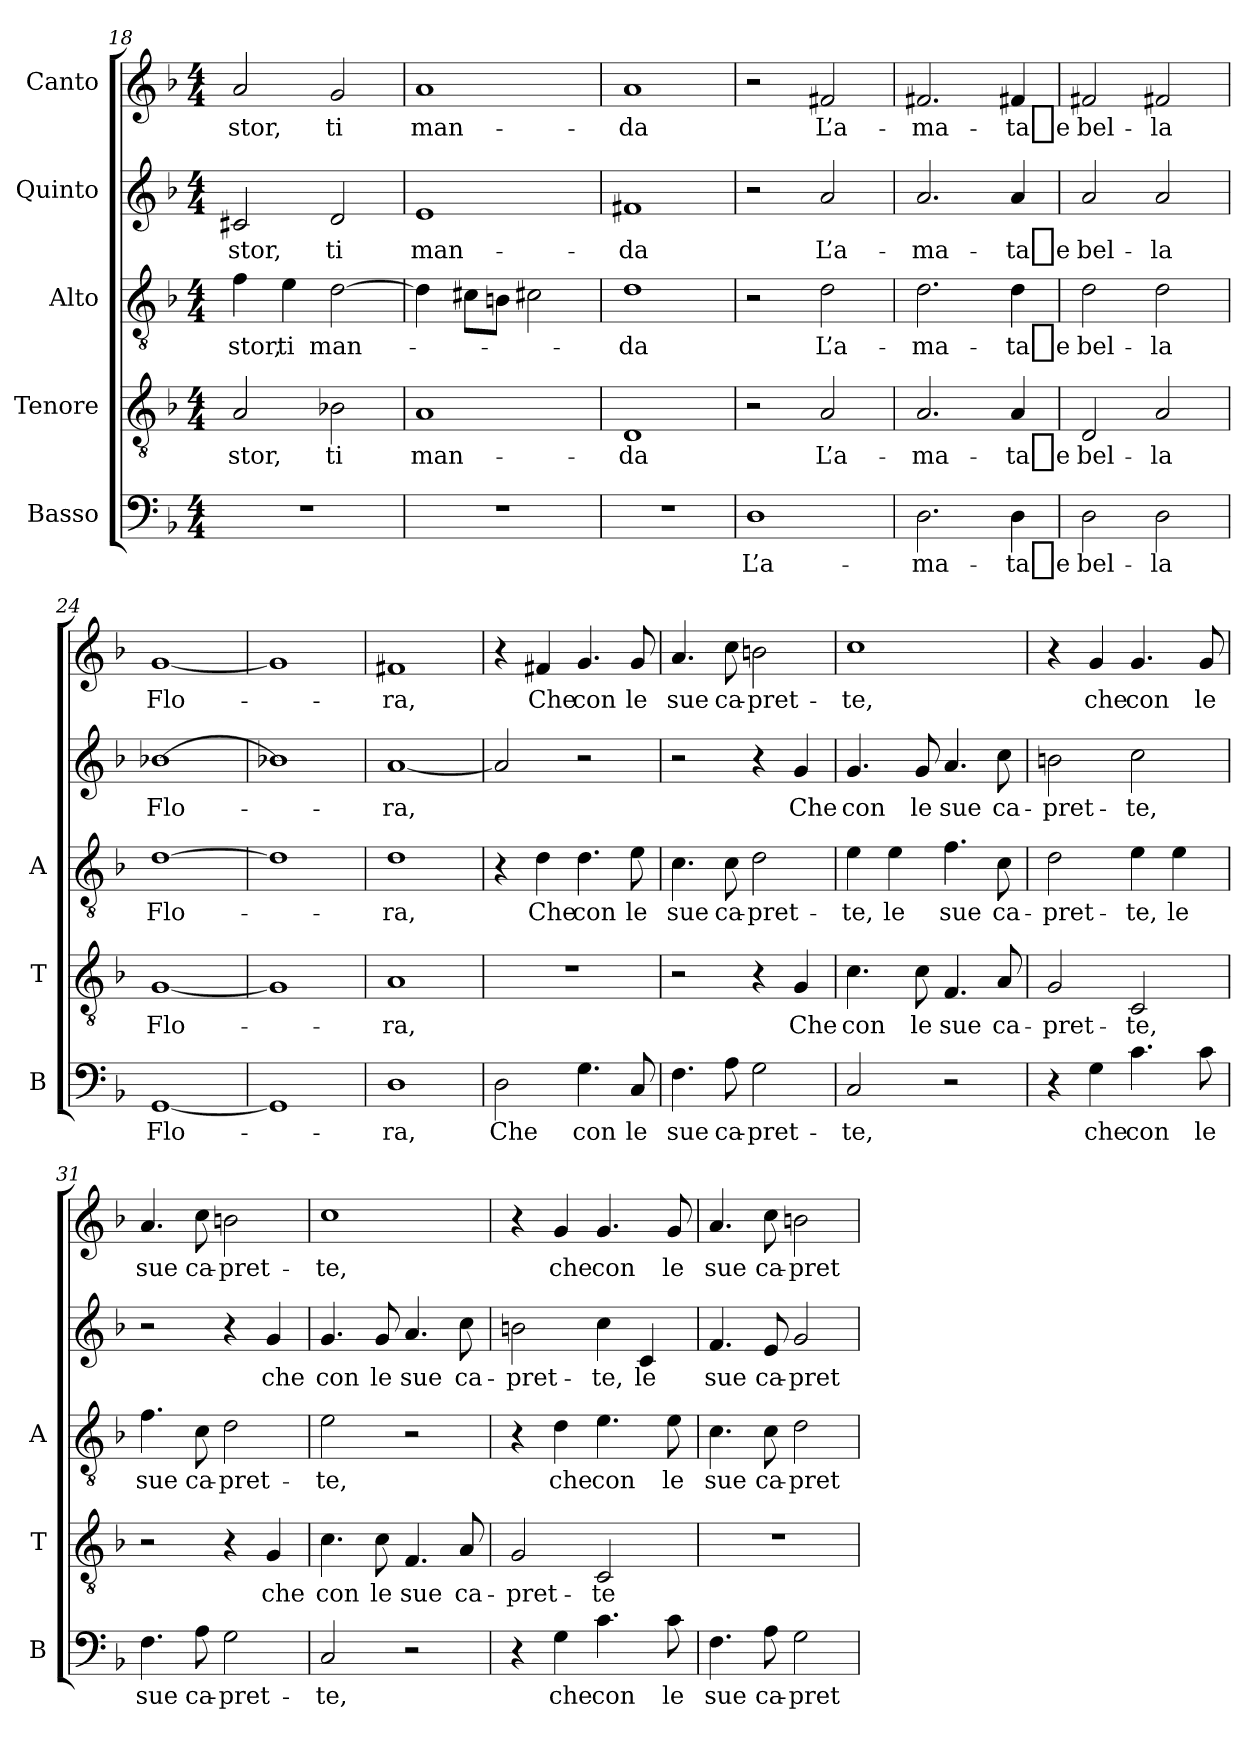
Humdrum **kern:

**kern	**text	**kern	**text	**kern	**text	**kern	**text	**kern	**text
*part5	*part5	*part4	*part4	*part3	*part3	*part2	*part2	*part1	*part1
*staff5	*staff5	*staff4	*staff4	*staff3	*staff3	*staff2	*staff2	*staff1	*staff1
*I"Basso	*	*I"Tenore	*	*I"Alto	*	*I"Quinto	*	*I"Canto	*
*I'B	*	*I'T	*	*I'A	*	*	*	*	*
*clefF4	*	*clefGv2	*	*clefGv2	*	*clefG2	*	*clefG2	*
*k[b-]	*	*k[b-]	*	*k[b-]	*	*k[b-]	*	*k[b-]	*
*F:	*	*F:	*	*F:	*	*F:	*	*F:	*
*M4/4	*	*M4/4	*	*M4/4	*	*M4/4	*	*M4/4	*
=18	=18	=18	=18	=18	=18	=18	=18	=18	=18
1r	.	2A	-stor,	4f	-stor,	2c#X	-stor,	2a	-stor,
.	.	.	.	4e	-ti	.	.	.	.
.	.	2B-X	-ti	[2d	man-	2d	-ti	2g	-ti
=19	=19	=19	=19	=19	=19	=19	=19	=19	=19
1r	.	1A	man-	4d]	.	1e	man-	1a	man-
.	.	.	.	8c#XL	.	.	.	.	.
.	.	.	.	8BJ	.	.	.	.	.
.	.	.	.	2c#X	.	.	.	.	.
=20	=20	=20	=20	=20	=20	=20	=20	=20	=20
1r	.	1D	-da	1d	-da	1f#X	-da	1a	-da
=21	=21	=21	=21	=21	=21	=21	=21	=21	=21
1D	L’a-	2r	.	2r	.	2r	.	2r	.
.	.	2A	L’a-	2d	L’a-	2a	L’a-	2f#X	L’a-
=22	=22	=22	=22	=22	=22	=22	=22	=22	=22
2.D	ma-	2.A	ma-	2.d	ma-	2.a	ma-	2.f#X	ma-
4D	-ta_e	4A	-ta_e	4d	-ta_e	4a	-ta_e	4f#X	-ta_e
=23	=23	=23	=23	=23	=23	=23	=23	=23	=23
2D	bel-	2D	bel-	2d	bel-	2a	bel-	2f#X	bel-
2D	-la	2A	-la	2d	-la	2a	-la	2f#X	-la
=24	=24	=24	=24	=24	=24	=24	=24	=24	=24
[1GG	Flo-	[1G	Flo-	[1d	Flo-	[1b-X	Flo-	[1g	Flo-
=25	=25	=25	=25	=25	=25	=25	=25	=25	=25
1GG]	.	1G]	.	1d]	.	1b-X]	.	1g]	.
=26	=26	=26	=26	=26	=26	=26	=26	=26	=26
1D	-ra,	1A	-ra,	1d	-ra,	[1a	-ra,	1f#X	-ra,
=27	=27	=27	=27	=27	=27	=27	=27	=27	=27
2D	-Che	1r	.	4r	.	2a]	.	4r	.
.	.	.	.	4d	-Che	.	.	4f#X	-Che
4.G	-con	.	.	4.d	-con	2r	.	4.g	-con
8C	-le	.	.	8e	-le	.	.	8g	-le
=28	=28	=28	=28	=28	=28	=28	=28	=28	=28
4.F	-sue	2r	.	4.c	-sue	2r	.	4.a	-sue
8A	ca-	.	.	8c	ca-	.	.	8cc	ca-
2G	pret-	4r	.	2d	pret-	4r	.	2b	pret-
.	.	4G	-Che	.	.	4g	-Che	.	.
=29	=29	=29	=29	=29	=29	=29	=29	=29	=29
2C	-te,	4.c	-con	4e	-te,	4.g	-con	1cc	-te,
.	.	.	.	4e	-le	.	.	.	.
.	.	8c	-le	.	.	8g	-le	.	.
2r	.	4.F	-sue	4.f	-sue	4.a	-sue	.	.
.	.	8A	ca-	8c	ca-	8cc	ca-	.	.
=30	=30	=30	=30	=30	=30	=30	=30	=30	=30
4r	.	2G	pret-	2d	pret-	2b	pret-	4r	.
4G	-che	.	.	.	.	.	.	4g	-che
4.c	-con	2C	-te,	4e	-te,	2cc	-te,	4.g	-con
.	.	.	.	4e	-le	.	.	.	.
8c	-le	.	.	.	.	.	.	8g	-le
=31	=31	=31	=31	=31	=31	=31	=31	=31	=31
4.F	-sue	2r	.	4.f	-sue	2r	.	4.a	-sue
8A	ca-	.	.	8c	ca-	.	.	8cc	ca-
2G	pret-	4r	.	2d	pret-	4r	.	2b	pret-
.	.	4G	-che	.	.	4g	-che	.	.
=32	=32	=32	=32	=32	=32	=32	=32	=32	=32
2C	-te,	4.c	-con	2e	-te,	4.g	-con	1cc	-te,
.	.	8c	-le	.	.	8g	-le	.	.
2r	.	4.F	-sue	2r	.	4.a	-sue	.	.
.	.	8A	ca-	.	.	8cc	ca-	.	.
=33	=33	=33	=33	=33	=33	=33	=33	=33	=33
4r	.	2G	pret-	4r	.	2b	pret-	4r	.
4G	-che	.	.	4d	-che	.	.	4g	-che
4.c	-con	2C	-te	4.e	-con	4cc	-te,	4.g	-con
.	.	.	.	.	.	4c	-le	.	.
8c	-le	.	.	8e	-le	.	.	8g	-le
=34	=34	=34	=34	=34	=34	=34	=34	=34	=34
4.F	-sue	1r	.	4.c	-sue	4.f	-sue	4.a	-sue
8A	ca-	.	.	8c	ca-	8e	ca-	8cc	ca-
2G	pret-	.	.	2d	pret-	2g	pret-	2b	pret-
=	=	=	=	=	=	=	=	=	=
*-	*-	*-	*-	*-	*-	*-	*-	*-	*-
